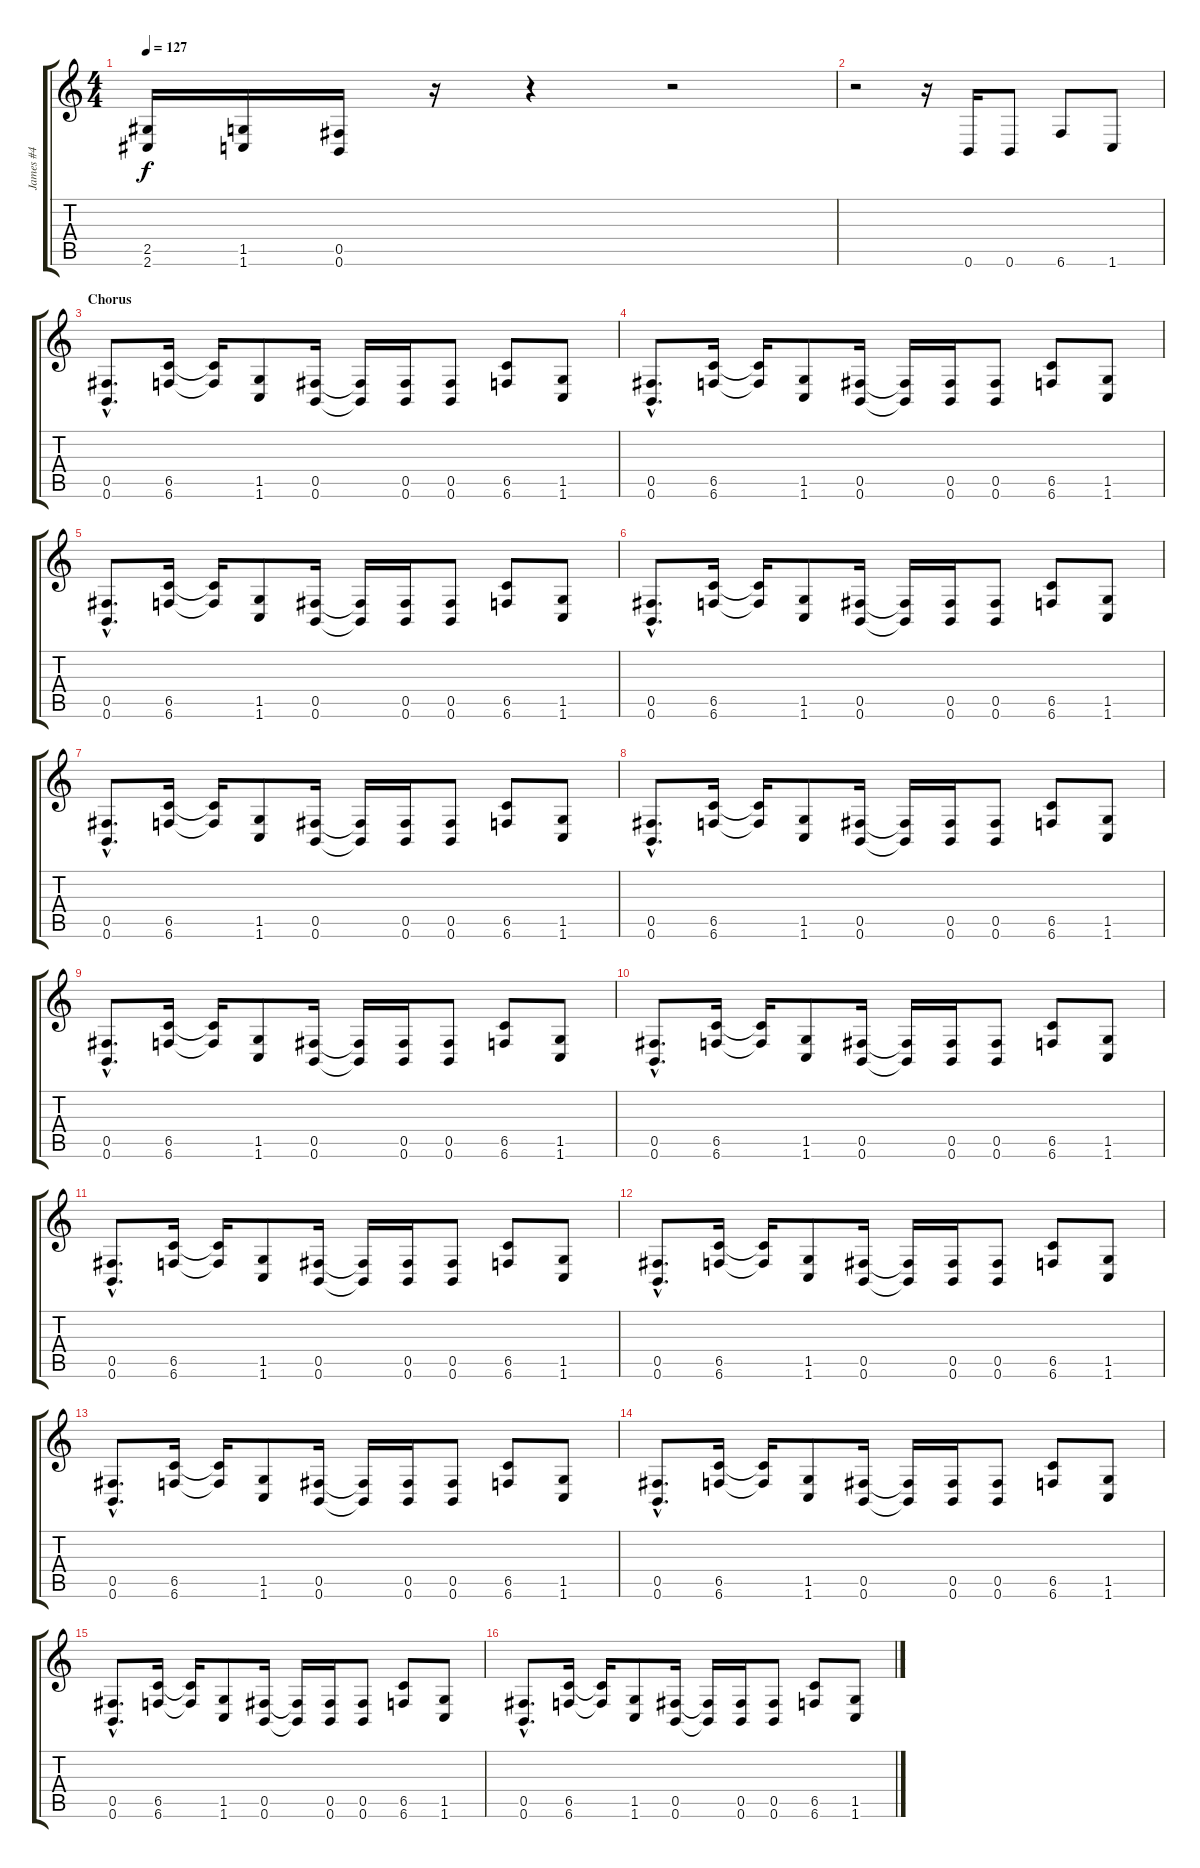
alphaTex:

\track ("James #4" "James #4") {instrument distortionguitar}
\staff {score tabs}
\tuning (Db4 Ab3 E3 B2 Gb2 B1) {hide}
\ts (4 4)
\tempo 127
\clef g2
\ks c
(2.5 2.6).16{dy f} (1.5 1.6).16 (0.5 0.6).16 r.16 r.4 r.2 |
r.2 r.16 0.6.16 0.6.8 6.6.8 1.6.8 |
\section ("" "Chorus")
(0.5{hac} 0.6{hac}).8{d} (6.5 6.6).16 (6.5{t} 6.6{t}).16 (1.5 1.6).8 (0.5 0.6).16 (0.5{t} 0.6{t}).16 (0.5 0.6).16 (0.5 0.6).8 (6.5 6.6).8 (1.5 1.6).8 |
(0.5{hac} 0.6{hac}).8{d} (6.5 6.6).16 (6.5{t} 6.6{t}).16 (1.5 1.6).8 (0.5 0.6).16 (0.5{t} 0.6{t}).16 (0.5 0.6).16 (0.5 0.6).8 (6.5 6.6).8 (1.5 1.6).8 |
(0.5{hac} 0.6{hac}).8{d} (6.5 6.6).16 (6.5{t} 6.6{t}).16 (1.5 1.6).8 (0.5 0.6).16 (0.5{t} 0.6{t}).16 (0.5 0.6).16 (0.5 0.6).8 (6.5 6.6).8 (1.5 1.6).8 |
(0.5{hac} 0.6{hac}).8{d} (6.5 6.6).16 (6.5{t} 6.6{t}).16 (1.5 1.6).8 (0.5 0.6).16 (0.5{t} 0.6{t}).16 (0.5 0.6).16 (0.5 0.6).8 (6.5 6.6).8 (1.5 1.6).8 |
(0.5{hac} 0.6{hac}).8{d} (6.5 6.6).16 (6.5{t} 6.6{t}).16 (1.5 1.6).8 (0.5 0.6).16 (0.5{t} 0.6{t}).16 (0.5 0.6).16 (0.5 0.6).8 (6.5 6.6).8 (1.5 1.6).8 |
(0.5{hac} 0.6{hac}).8{d} (6.5 6.6).16 (6.5{t} 6.6{t}).16 (1.5 1.6).8 (0.5 0.6).16 (0.5{t} 0.6{t}).16 (0.5 0.6).16 (0.5 0.6).8 (6.5 6.6).8 (1.5 1.6).8 |
(0.5{hac} 0.6{hac}).8{d} (6.5 6.6).16 (6.5{t} 6.6{t}).16 (1.5 1.6).8 (0.5 0.6).16 (0.5{t} 0.6{t}).16 (0.5 0.6).16 (0.5 0.6).8 (6.5 6.6).8 (1.5 1.6).8 |
(0.5{hac} 0.6{hac}).8{d} (6.5 6.6).16 (6.5{t} 6.6{t}).16 (1.5 1.6).8 (0.5 0.6).16 (0.5{t} 0.6{t}).16 (0.5 0.6).16 (0.5 0.6).8 (6.5 6.6).8 (1.5 1.6).8 |
(0.5{hac} 0.6{hac}).8{d} (6.5 6.6).16 (6.5{t} 6.6{t}).16 (1.5 1.6).8 (0.5 0.6).16 (0.5{t} 0.6{t}).16 (0.5 0.6).16 (0.5 0.6).8 (6.5 6.6).8 (1.5 1.6).8 |
(0.5{hac} 0.6{hac}).8{d} (6.5 6.6).16 (6.5{t} 6.6{t}).16 (1.5 1.6).8 (0.5 0.6).16 (0.5{t} 0.6{t}).16 (0.5 0.6).16 (0.5 0.6).8 (6.5 6.6).8 (1.5 1.6).8 |
(0.5{hac} 0.6{hac}).8{d} (6.5 6.6).16 (6.5{t} 6.6{t}).16 (1.5 1.6).8 (0.5 0.6).16 (0.5{t} 0.6{t}).16 (0.5 0.6).16 (0.5 0.6).8 (6.5 6.6).8 (1.5 1.6).8 |
(0.5{hac} 0.6{hac}).8{d} (6.5 6.6).16 (6.5{t} 6.6{t}).16 (1.5 1.6).8 (0.5 0.6).16 (0.5{t} 0.6{t}).16 (0.5 0.6).16 (0.5 0.6).8 (6.5 6.6).8 (1.5 1.6).8 |
(0.5{hac} 0.6{hac}).8{d} (6.5 6.6).16 (6.5{t} 6.6{t}).16 (1.5 1.6).8 (0.5 0.6).16 (0.5{t} 0.6{t}).16 (0.5 0.6).16 (0.5 0.6).8 (6.5 6.6).8 (1.5 1.6).8 |
(0.5{hac} 0.6{hac}).8{d} (6.5 6.6).16 (6.5{t} 6.6{t}).16 (1.5 1.6).8 (0.5 0.6).16 (0.5{t} 0.6{t}).16 (0.5 0.6).16 (0.5 0.6).8 (6.5 6.6).8 (1.5 1.6).8
